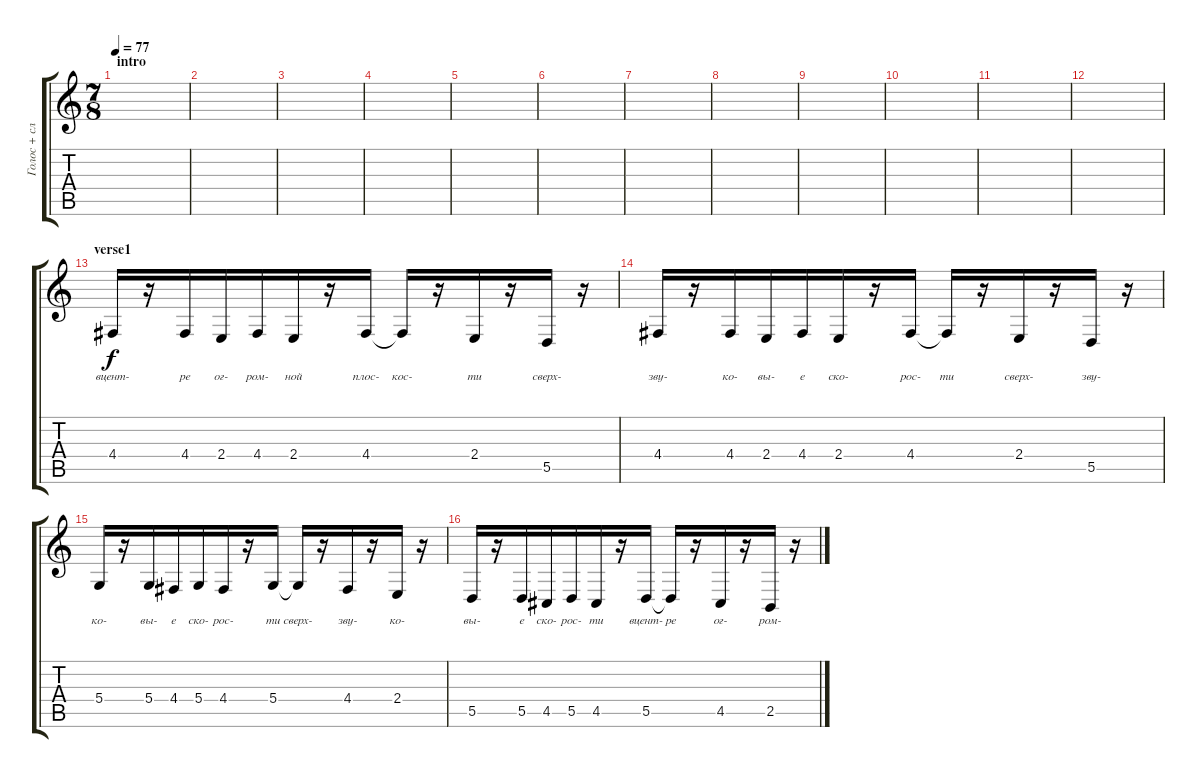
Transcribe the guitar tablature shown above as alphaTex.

\track ("Голос + слова" "Голос + сл") {instrument voiceoohs}
\staff {score tabs}
\tuning (E4 B3 G3 D3 A2 E2) {hide}
\ts (7 8)
\section ("" "intro")
\tempo 77
\clef g2
\ks c
|
|
|
|
|
|
|
|
|
|
|
|
\section ("" "verse1")
4.4.16{lyrics (0 "вцент-") lyrics (1 "") lyrics (2 "") lyrics (3 "") lyrics (4 "")} r.16 4.4.16{lyrics (0 "ре") lyrics (1 "") lyrics (2 "") lyrics (3 "") lyrics (4 "")} 2.4.16{lyrics (0 "ог-") lyrics (1 "") lyrics (2 "") lyrics (3 "") lyrics (4 "")} 4.4.16{lyrics (0 "ром-") lyrics (1 "") lyrics (2 "") lyrics (3 "") lyrics (4 "")} 2.4.16{lyrics (0 "ной") lyrics (1 "") lyrics (2 "") lyrics (3 "") lyrics (4 "")} r.16 4.4.16{lyrics (0 "плос-") lyrics (1 "") lyrics (2 "") lyrics (3 "") lyrics (4 "")} 4.4{t}.16{lyrics (0 "кос-") lyrics (1 "") lyrics (2 "") lyrics (3 "") lyrics (4 "")} r.16 2.4.16{lyrics (0 "ти") lyrics (1 "") lyrics (2 "") lyrics (3 "") lyrics (4 "")} r.16 5.5.16{lyrics (0 "сверх-") lyrics (1 "") lyrics (2 "") lyrics (3 "") lyrics (4 "")} r.16 |
4.4.16{lyrics (0 "зву-") lyrics (1 "") lyrics (2 "") lyrics (3 "") lyrics (4 "")} r.16 4.4.16{lyrics (0 "ко-") lyrics (1 "") lyrics (2 "") lyrics (3 "") lyrics (4 "")} 2.4.16{lyrics (0 "вы-") lyrics (1 "") lyrics (2 "") lyrics (3 "") lyrics (4 "")} 4.4.16{lyrics (0 "е") lyrics (1 "") lyrics (2 "") lyrics (3 "") lyrics (4 "")} 2.4.16{lyrics (0 "ско-") lyrics (1 "") lyrics (2 "") lyrics (3 "") lyrics (4 "")} r.16 4.4.16{lyrics (0 "рос-") lyrics (1 "") lyrics (2 "") lyrics (3 "") lyrics (4 "")} 4.4{t}.16{lyrics (0 "ти") lyrics (1 "") lyrics (2 "") lyrics (3 "") lyrics (4 "")} r.16 2.4.16{lyrics (0 "сверх-") lyrics (1 "") lyrics (2 "") lyrics (3 "") lyrics (4 "")} r.16 5.5.16{lyrics (0 "зву-") lyrics (1 "") lyrics (2 "") lyrics (3 "") lyrics (4 "")} r.16 |
5.4.16{lyrics (0 "ко-") lyrics (1 "") lyrics (2 "") lyrics (3 "") lyrics (4 "")} r.16 5.4.16{lyrics (0 "вы-") lyrics (1 "") lyrics (2 "") lyrics (3 "") lyrics (4 "")} 4.4.16{lyrics (0 "е") lyrics (1 "") lyrics (2 "") lyrics (3 "") lyrics (4 "")} 5.4.16{lyrics (0 "ско-") lyrics (1 "") lyrics (2 "") lyrics (3 "") lyrics (4 "")} 4.4.16{lyrics (0 "рос-") lyrics (1 "") lyrics (2 "") lyrics (3 "") lyrics (4 "")} r.16 5.4.16{lyrics (0 "ти") lyrics (1 "") lyrics (2 "") lyrics (3 "") lyrics (4 "")} 5.4{t}.16{lyrics (0 "сверх-") lyrics (1 "") lyrics (2 "") lyrics (3 "") lyrics (4 "")} r.16 4.4.16{lyrics (0 "зву-") lyrics (1 "") lyrics (2 "") lyrics (3 "") lyrics (4 "")} r.16 2.4.16{lyrics (0 "ко-") lyrics (1 "") lyrics (2 "") lyrics (3 "") lyrics (4 "")} r.16 |
5.5.16{lyrics (0 "вы-") lyrics (1 "") lyrics (2 "") lyrics (3 "") lyrics (4 "")} r.16 5.5.16{lyrics (0 "е") lyrics (1 "") lyrics (2 "") lyrics (3 "") lyrics (4 "")} 4.5.16{lyrics (0 "ско-") lyrics (1 "") lyrics (2 "") lyrics (3 "") lyrics (4 "")} 5.5.16{lyrics (0 "рос-") lyrics (1 "") lyrics (2 "") lyrics (3 "") lyrics (4 "")} 4.5.16{lyrics (0 "ти") lyrics (1 "") lyrics (2 "") lyrics (3 "") lyrics (4 "")} r.16 5.5.16{lyrics (0 "вцент-") lyrics (1 "") lyrics (2 "") lyrics (3 "") lyrics (4 "")} 5.5{t}.16{lyrics (0 "ре") lyrics (1 "") lyrics (2 "") lyrics (3 "") lyrics (4 "")} r.16 4.5.16{lyrics (0 "ог-") lyrics (1 "") lyrics (2 "") lyrics (3 "") lyrics (4 "")} r.16 2.5.16{lyrics (0 "ром-") lyrics (1 "") lyrics (2 "") lyrics (3 "") lyrics (4 "")} r.16
